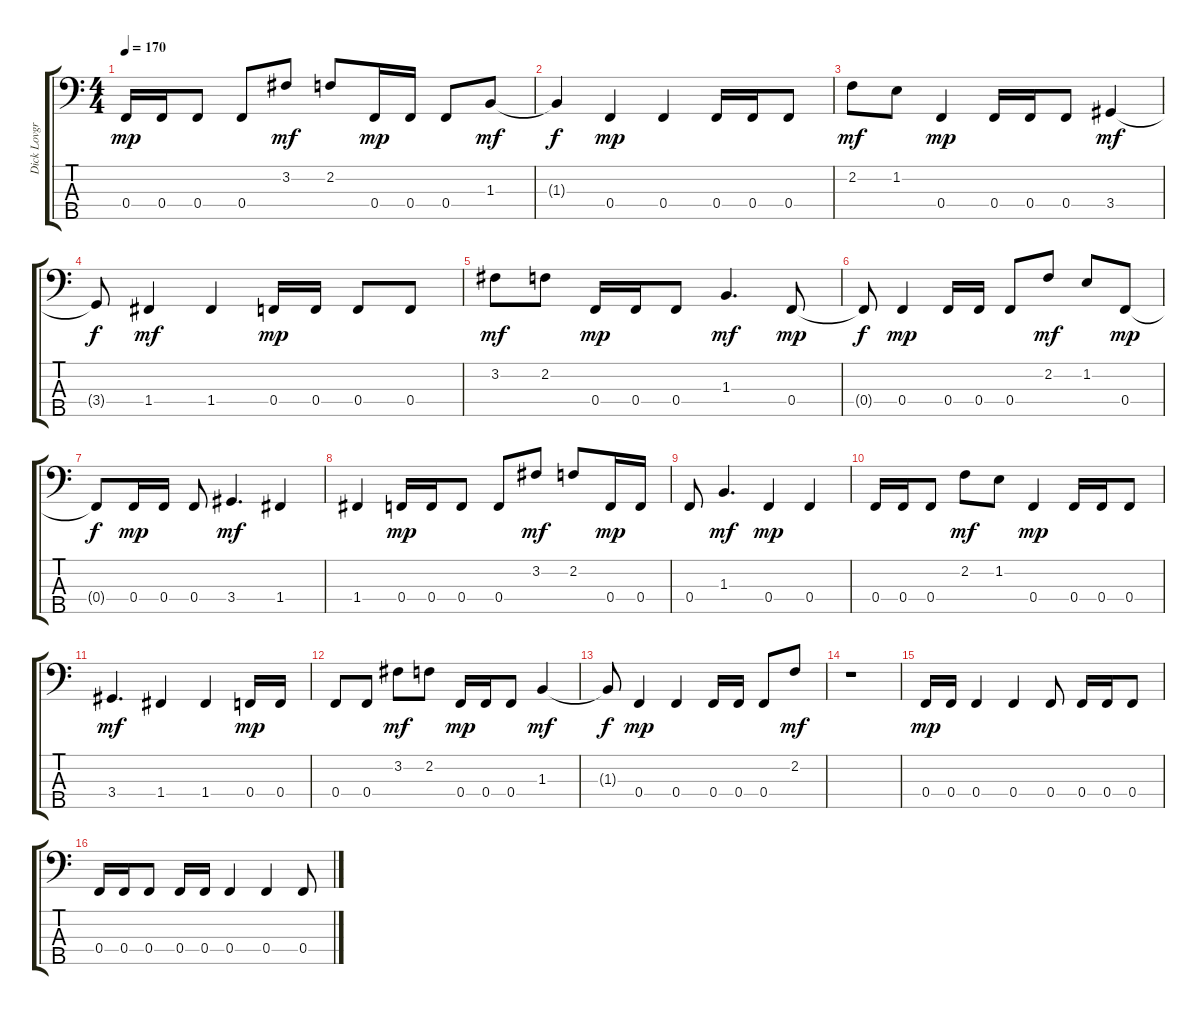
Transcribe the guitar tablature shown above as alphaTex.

\track ("Dick Lovgren Clean" "Dick Lovgr") {instrument electricbasspick}
\staff {score tabs}
\tuning (Ab2 Eb2 Bb1 F1 Bb0) {hide}
\ts (4 4)
\tempo 170
\clef f4
\ks c
0.4.16{dy mp} 0.4.16 0.4.8 0.4.8 3.2.8{dy mf} 2.2.8 0.4.16{dy mp} 0.4.16 0.4.8 1.3.8{dy mf} |
1.3{t}.4{dy f} 0.4.4{dy mp} 0.4.4 0.4.16 0.4.16 0.4.8 |
2.2.8{dy mf} 1.2.8 0.4.4{dy mp} 0.4.16 0.4.16 0.4.8 3.4.4{dy mf} |
3.4{t}.8{dy f} 1.4.4{dy mf} 1.4.4 0.4.16{dy mp} 0.4.16 0.4.8 0.4.8 |
3.2.8{dy mf} 2.2.8 0.4.16{dy mp} 0.4.16 0.4.8 1.3.4{d dy mf} 0.4.8{dy mp} |
0.4{t}.8{dy f} 0.4.4{dy mp} 0.4.16 0.4.16 0.4.8 2.2.8{dy mf} 1.2.8 0.4.8{dy mp} |
0.4{t}.8{dy f} 0.4.16{dy mp} 0.4.16 0.4.8 3.4.4{d dy mf} 1.4.4 |
1.4.4 0.4.16{dy mp} 0.4.16 0.4.8 0.4.8 3.2.8{dy mf} 2.2.8 0.4.16{dy mp} 0.4.16 |
0.4.8 1.3.4{d dy mf} 0.4.4{dy mp} 0.4.4 |
0.4.16 0.4.16 0.4.8 2.2.8{dy mf} 1.2.8 0.4.4{dy mp} 0.4.16 0.4.16 0.4.8 |
3.4.4{d dy mf} 1.4.4 1.4.4 0.4.16{dy mp} 0.4.16 |
0.4.8 0.4.8 3.2.8{dy mf} 2.2.8 0.4.16{dy mp} 0.4.16 0.4.8 1.3.4{dy mf} |
1.3{t}.8{dy f} 0.4.4{dy mp} 0.4.4 0.4.16 0.4.16 0.4.8 2.2.8{dy mf} |
r.1 |
0.4.16{dy mp} 0.4.16 0.4.4 0.4.4 0.4.8 0.4.16 0.4.16 0.4.8 |
0.4.16 0.4.16 0.4.8 0.4.16 0.4.16 0.4.4 0.4.4 0.4.8
